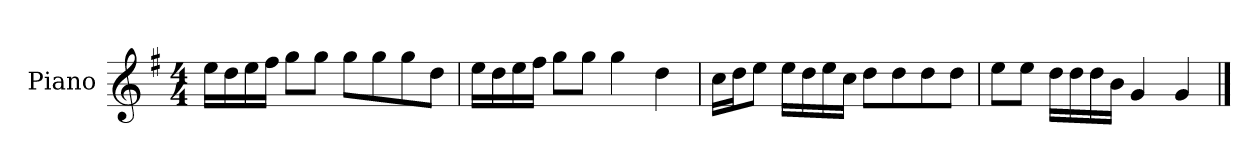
**kern
*part1
*staff1
*I"Piano
*I'P-no
*clefG2
*k[f#]
*M4/4
*MM90
=1
16ee\LL
16dd\
16ee\
16ff#\JJ
8gg\L
8gg\J
8gg\L
8gg\
8gg\
8dd\J
=2
16ee\LL
16dd\
16ee\
16ff#\JJ
8gg\L
8gg\J
4gg\
4dd\
=3
16cc\LL
16dd\J
8ee\J
16ee\LL
16dd\
16ee\
16cc\JJ
8dd\L
8dd\
8dd\
8dd\J
=4
8ee\L
8ee\J
16dd\LL
16dd\
16dd\
16b\JJ
4g/
4g/
==
*-
